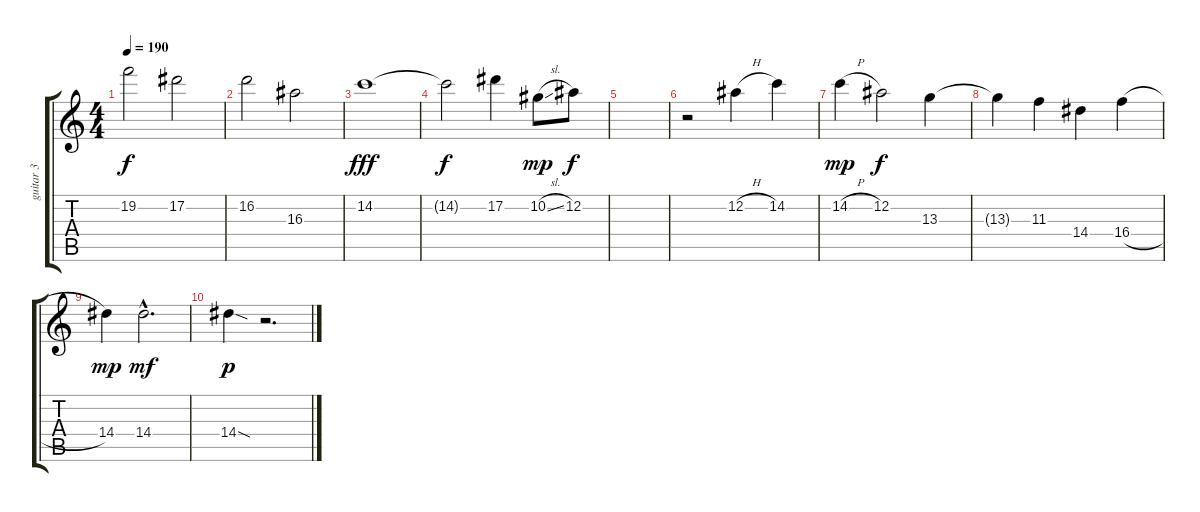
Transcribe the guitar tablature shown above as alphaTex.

\track ("guitar 3" "guitar 3") {instrument distortionguitar}
\staff {score tabs}
\tuning (Eb4 Bb3 Gb3 Db3 Ab2 Eb2) {hide}
\ts (4 4)
\tempo 190
\clef g2
\ks c
19.2.2{dy f} 17.2.2 |
16.2.2 16.3.2 |
14.2.1{dy fff volume 14} |
14.2{t}.2{dy f} 17.2.4 10.2{sl}.8{dy mp} 12.2.8{dy f} |
|
r.2 12.2{h}.4 14.2.4 |
14.2{h}.4{dy mp} 12.2.2{dy f} 13.3.4 |
13.3{t}.4 11.3.4 14.4.4 16.4{h}.4 |
14.4.4{dy mp} 14.4{hac}.2{d dy mf} |
14.4{sod}.4{dy p} r.2{d}
